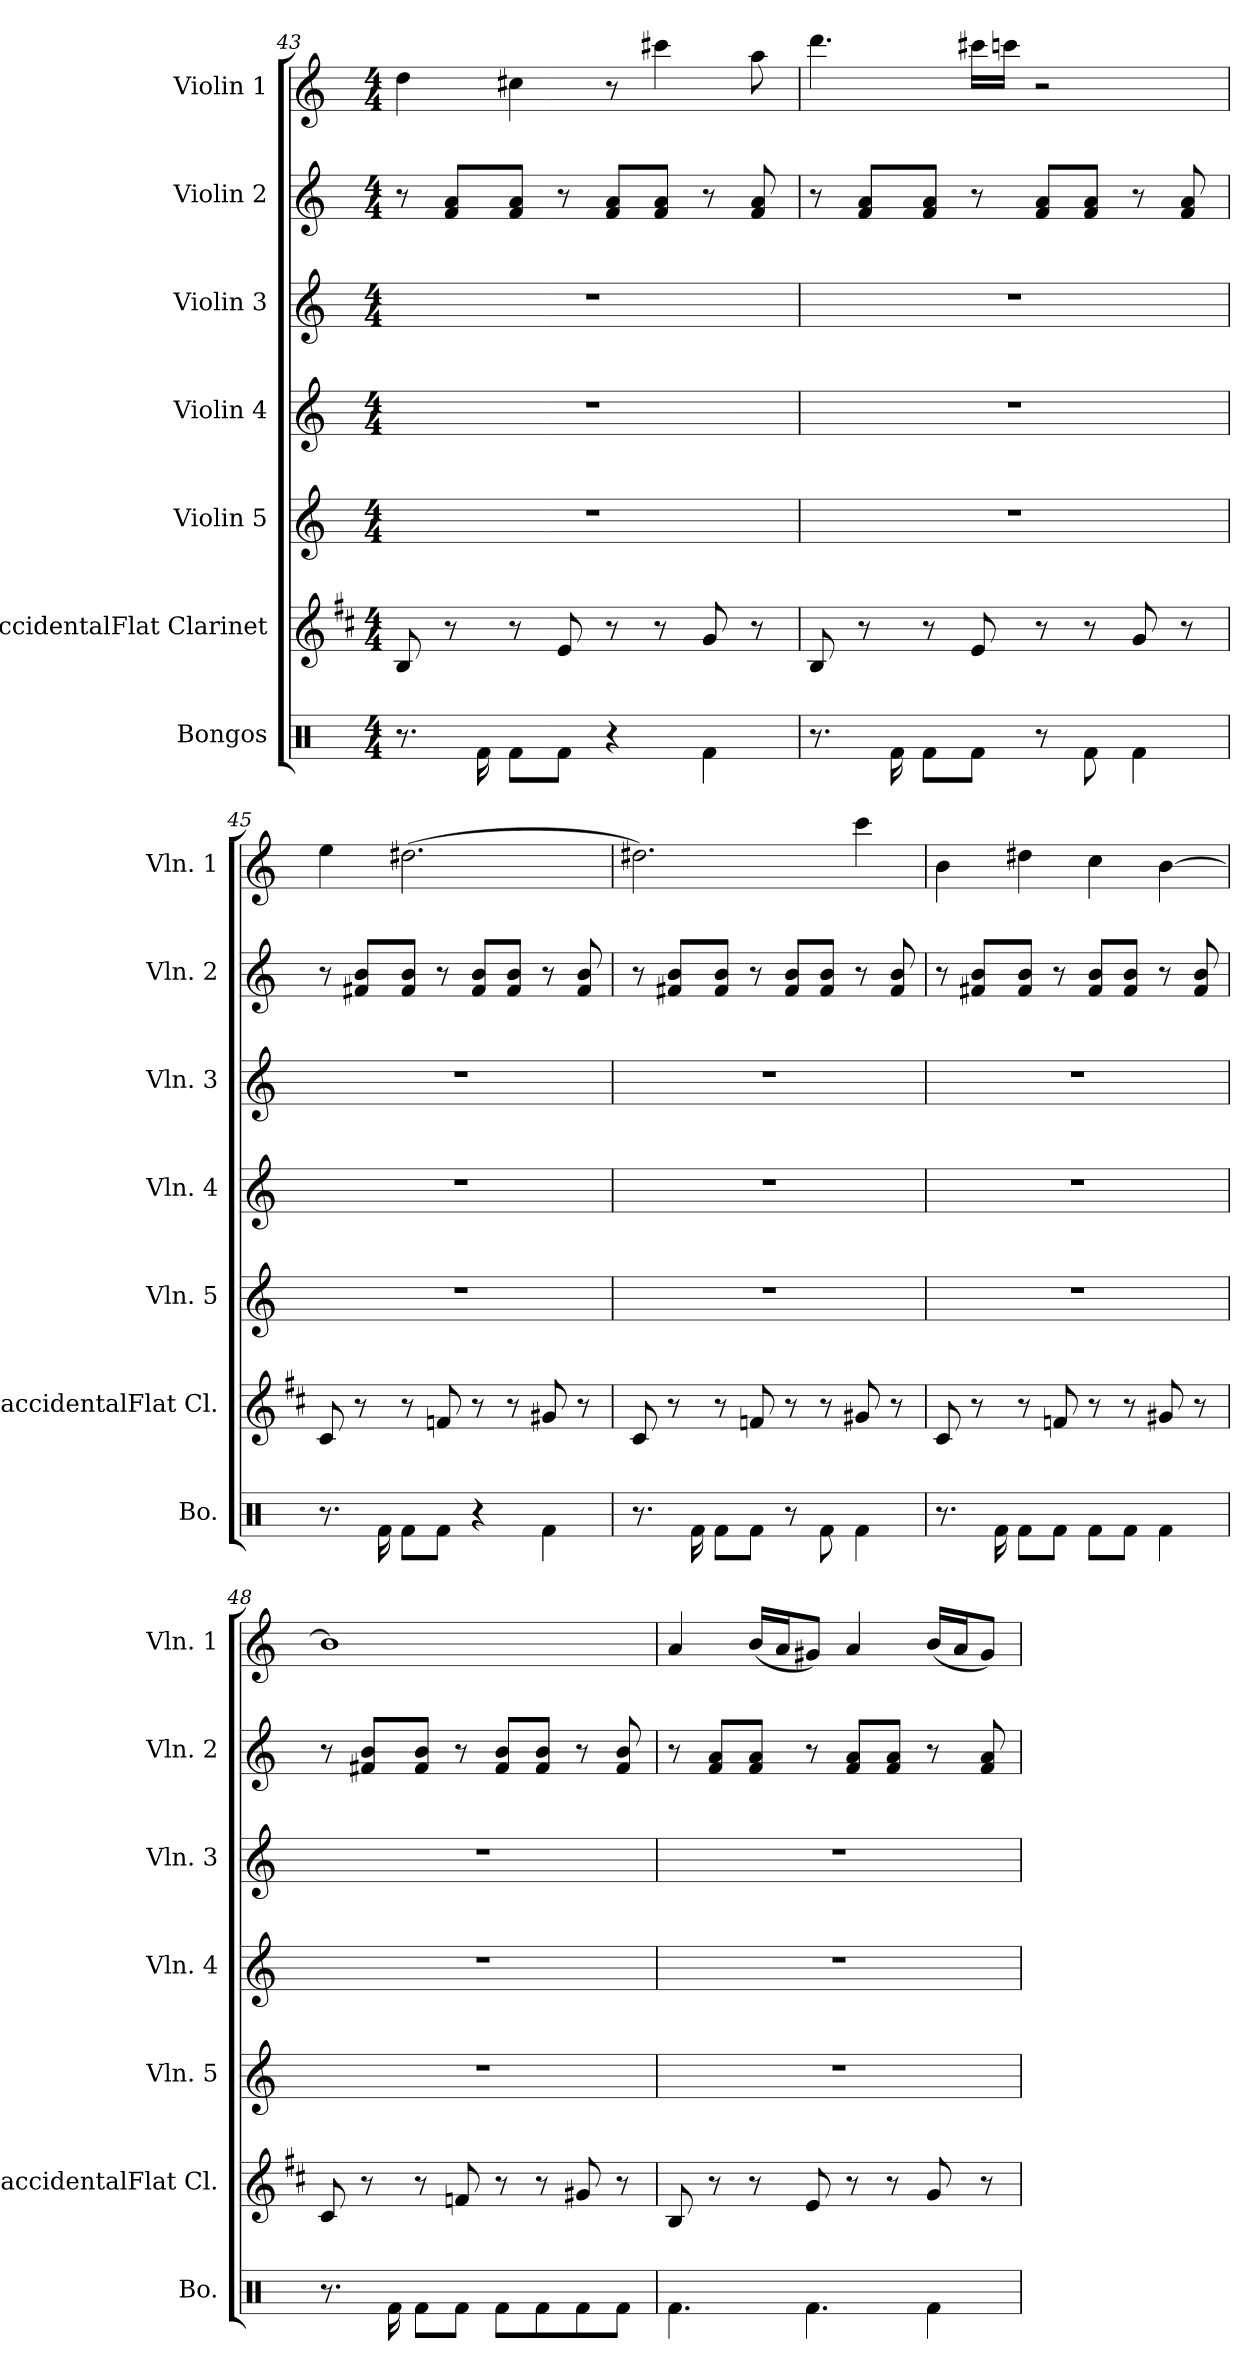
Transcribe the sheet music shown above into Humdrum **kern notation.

**kern	**kern	**kern	**kern	**kern	**kern	**kern
*part7	*part6	*part5	*part4	*part3	*part2	*part1
*staff7	*staff6	*staff5	*staff4	*staff3	*staff2	*staff1
*I"Bongos	*I"BaccidentalFlat Clarinet	*I"Violin 5	*I"Violin 4	*I"Violin 3	*I"Violin 2	*I"Violin 1
*I'Bo.	*I'BaccidentalFlat Cl.	*I'Vln. 5	*I'Vln. 4	*I'Vln. 3	*I'Vln. 2	*I'Vln. 1
*clefX	*clefG2	*clefG2	*clefG2	*clefG2	*clefG2	*clefG2
*	*ITrd1c2	*	*	*	*	*
*k[]	*k[]	*k[]	*k[]	*k[]	*k[]	*k[]
*M4/4	*M4/4	*M4/4	*M4/4	*M4/4	*M4/4	*M4/4
=43	=43	=43	=43	=43	=43	=43
8.r	8A/	1r	1r	1r	8r	4dd\
.	8r	.	.	.	8f/ 8a/L	.
16Rf\	.	.	.	.	.	.
8Rf\L	8r	.	.	.	8f/ 8a/J	4cc#X\
8Rf\J	8d/	.	.	.	8r	.
4r	8r	.	.	.	8f/ 8a/L	8r
.	8r	.	.	.	8f/ 8a/J	4ccc#X\
4Rf\	8f/	.	.	.	8r	.
.	8r	.	.	.	8f/ 8a/	8aa\
=44	=44	=44	=44	=44	=44	=44
8.r	8A/	1r	1r	1r	8r	4.ddd\
.	8r	.	.	.	8f/ 8a/L	.
16Rf\	.	.	.	.	.	.
8Rf\L	8r	.	.	.	8f/ 8a/J	.
8Rf\J	8d/	.	.	.	8r	16ccc#X\LL
.	.	.	.	.	.	16cccn\JJ
8r	8r	.	.	.	8f/ 8a/L	2r
8Rf\	8r	.	.	.	8f/ 8a/J	.
4Rf\	8f/	.	.	.	8r	.
.	8r	.	.	.	8f/ 8a/	.
=45	=45	=45	=45	=45	=45	=45
8.r	8B/	1r	1r	1r	8r	4ee\
.	8r	.	.	.	8f#X/ 8b/L	.
16Rf\	.	.	.	.	.	.
8Rf\L	8r	.	.	.	8f#/ 8b/J	(2.dd#X\
8Rf\J	8e-X/	.	.	.	8r	.
4r	8r	.	.	.	8f#/ 8b/L	.
.	8r	.	.	.	8f#/ 8b/J	.
4Rf\	8f#X/	.	.	.	8r	.
.	8r	.	.	.	8f#/ 8b/	.
!!LO:LB:g=z
=46	=46	=46	=46	=46	=46	=46
8.r	8B/	1r	1r	1r	8r	2.dd#X\)
.	8r	.	.	.	8f#X/ 8b/L	.
16Rf\	.	.	.	.	.	.
8Rf\L	8r	.	.	.	8f#/ 8b/J	.
8Rf\J	8e-X/	.	.	.	8r	.
8r	8r	.	.	.	8f#/ 8b/L	.
8Rf\	8r	.	.	.	8f#/ 8b/J	.
4Rf\	8f#X/	.	.	.	8r	4ccc\
.	8r	.	.	.	8f#/ 8b/	.
=47	=47	=47	=47	=47	=47	=47
8.r	8B/	1r	1r	1r	8r	4b\
.	8r	.	.	.	8f#X/ 8b/L	.
16Rf\	.	.	.	.	.	.
8Rf\L	8r	.	.	.	8f#/ 8b/J	4dd#X\
8Rf\J	8e-X/	.	.	.	8r	.
8Rf\L	8r	.	.	.	8f#/ 8b/L	4cc\
8Rf\J	8r	.	.	.	8f#/ 8b/J	.
4Rf\	8f#X/	.	.	.	8r	[4b\
.	8r	.	.	.	8f#/ 8b/	.
=48	=48	=48	=48	=48	=48	=48
8.r	8B/	1r	1r	1r	8r	1b]
.	8r	.	.	.	8f#X/ 8b/L	.
16Rf\	.	.	.	.	.	.
8Rf\L	8r	.	.	.	8f#/ 8b/J	.
8Rf\J	8e-X/	.	.	.	8r	.
8Rf\L	8r	.	.	.	8f#/ 8b/L	.
8Rf\	8r	.	.	.	8f#/ 8b/J	.
8Rf\	8f#X/	.	.	.	8r	.
8Rf\J	8r	.	.	.	8f#/ 8b/	.
=49	=49	=49	=49	=49	=49	=49
4.Rf\	8A/	1r	1r	1r	8r	4a/
.	8r	.	.	.	8f/ 8a/L	.
.	8r	.	.	.	8f/ 8a/J	(16b/LL
.	.	.	.	.	.	16a/J
4.Rf\	8d/	.	.	.	8r	8g#X/J)
.	8r	.	.	.	8f/ 8a/L	4a/
.	8r	.	.	.	8f/ 8a/J	.
4Rf\	8f/	.	.	.	8r	(16b/LL
.	.	.	.	.	.	16a/J
.	8r	.	.	.	8f/ 8a/	8g#/J)
=	=	=	=	=	=	=
*-	*-	*-	*-	*-	*-	*-
